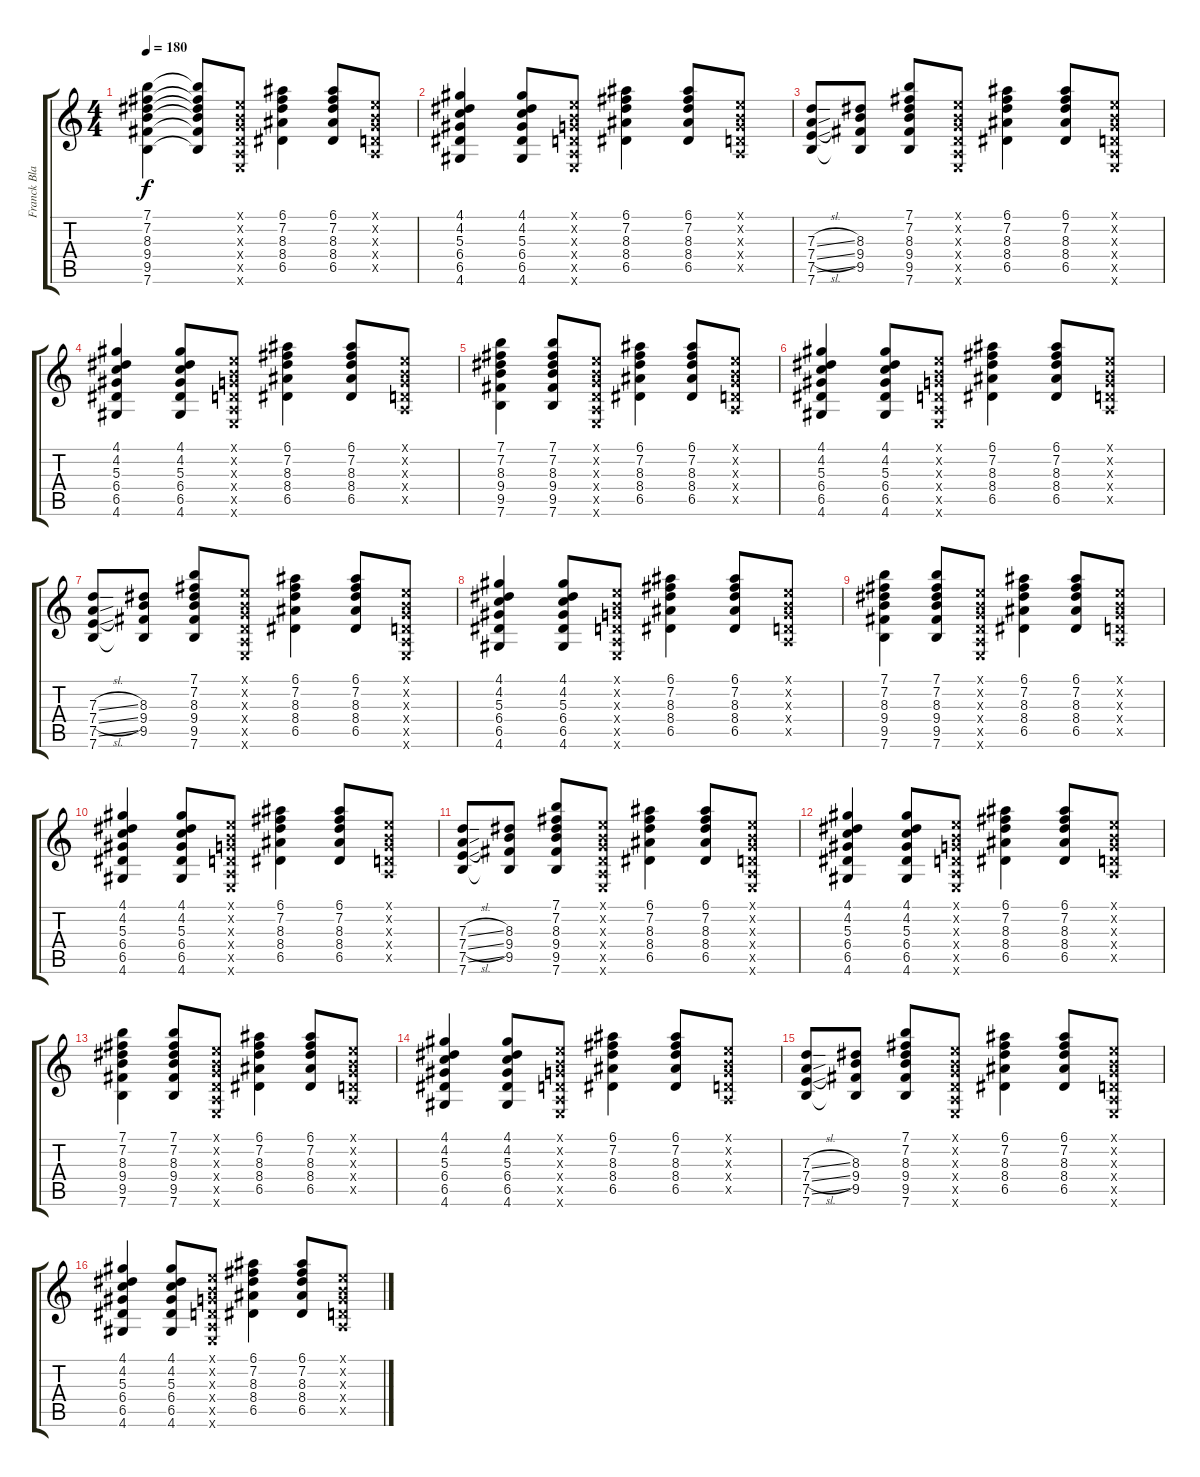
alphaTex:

\track ("Franck Black" "Franck Bla") {instrument electricguitarclean}
\staff {score tabs}
\tuning (E4 B3 G3 D3 A2 E2) {hide}
\ts (4 4)
\tempo 180
\clef g2
\ks c
(7.1 7.2 8.3 9.4 9.5 7.6).4{dy f instrument electricguitarclean} (7.1{t} 7.2{t} 8.3{t} 9.4{t} 9.5{t} 7.6{t}).8 (0.1{x} 0.2{x} 0.3{x} 0.4{x} 0.5{x} 0.6{x}).8 (6.1 7.2 8.3 8.4 6.5).4 (6.1 7.2 8.3 8.4 6.5).8 (0.1{x} 0.2{x} 0.3{x} 0.4{x} 0.5{x}).8 |
(4.1 4.2 5.3 6.4 6.5 4.6).4 (4.1 4.2 5.3 6.4 6.5 4.6).8 (0.1{x} 0.2{x} 0.3{x} 0.4{x} 0.5{x} 0.6{x}).8 (6.1 7.2 8.3 8.4 6.5).4 (6.1 7.2 8.3 8.4 6.5).8 (0.1{x} 0.2{x} 0.3{x} 0.4{x} 0.5{x}).8 |
(7.3{sl} 7.4{sl} 7.5{sl} 7.6).8 (8.3 9.4 9.5 7.6{t}).8 (7.1 7.2 8.3 9.4 9.5 7.6).8 (0.1{x} 0.2{x} 0.3{x} 0.4{x} 0.5{x} 0.6{x}).8 (6.1 7.2 8.3 8.4 6.5).4 (6.1 7.2 8.3 8.4 6.5).8 (0.1{x} 0.2{x} 0.3{x} 0.4{x} 0.5{x} 0.6{x}).8 |
(4.1 4.2 5.3 6.4 6.5 4.6).4 (4.1 4.2 5.3 6.4 6.5 4.6).8 (0.1{x} 0.2{x} 0.3{x} 0.4{x} 0.5{x} 0.6{x}).8 (6.1 7.2 8.3 8.4 6.5).4 (6.1 7.2 8.3 8.4 6.5).8 (0.1{x} 0.2{x} 0.3{x} 0.4{x} 0.5{x}).8 |
(7.1 7.2 8.3 9.4 9.5 7.6).4 (7.1 7.2 8.3 9.4 9.5 7.6).8 (0.1{x} 0.2{x} 0.3{x} 0.4{x} 0.5{x} 0.6{x}).8 (6.1 7.2 8.3 8.4 6.5).4 (6.1 7.2 8.3 8.4 6.5).8 (0.1{x} 0.2{x} 0.3{x} 0.4{x} 0.5{x}).8 |
(4.1 4.2 5.3 6.4 6.5 4.6).4 (4.1 4.2 5.3 6.4 6.5 4.6).8 (0.1{x} 0.2{x} 0.3{x} 0.4{x} 0.5{x} 0.6{x}).8 (6.1 7.2 8.3 8.4 6.5).4 (6.1 7.2 8.3 8.4 6.5).8 (0.1{x} 0.2{x} 0.3{x} 0.4{x} 0.5{x}).8 |
(7.3{sl} 7.4{sl} 7.5{sl} 7.6).8 (8.3 9.4 9.5 7.6{t}).8 (7.1 7.2 8.3 9.4 9.5 7.6).8 (0.1{x} 0.2{x} 0.3{x} 0.4{x} 0.5{x} 0.6{x}).8 (6.1 7.2 8.3 8.4 6.5).4 (6.1 7.2 8.3 8.4 6.5).8 (0.1{x} 0.2{x} 0.3{x} 0.4{x} 0.5{x} 0.6{x}).8 |
(4.1 4.2 5.3 6.4 6.5 4.6).4 (4.1 4.2 5.3 6.4 6.5 4.6).8 (0.1{x} 0.2{x} 0.3{x} 0.4{x} 0.5{x} 0.6{x}).8 (6.1 7.2 8.3 8.4 6.5).4 (6.1 7.2 8.3 8.4 6.5).8 (0.1{x} 0.2{x} 0.3{x} 0.4{x} 0.5{x}).8 |
(7.1 7.2 8.3 9.4 9.5 7.6).4 (7.1 7.2 8.3 9.4 9.5 7.6).8 (0.1{x} 0.2{x} 0.3{x} 0.4{x} 0.5{x} 0.6{x}).8 (6.1 7.2 8.3 8.4 6.5).4 (6.1 7.2 8.3 8.4 6.5).8 (0.1{x} 0.2{x} 0.3{x} 0.4{x} 0.5{x}).8 |
(4.1 4.2 5.3 6.4 6.5 4.6).4 (4.1 4.2 5.3 6.4 6.5 4.6).8 (0.1{x} 0.2{x} 0.3{x} 0.4{x} 0.5{x} 0.6{x}).8 (6.1 7.2 8.3 8.4 6.5).4 (6.1 7.2 8.3 8.4 6.5).8 (0.1{x} 0.2{x} 0.3{x} 0.4{x} 0.5{x}).8 |
(7.3{sl} 7.4{sl} 7.5{sl} 7.6).8 (8.3 9.4 9.5 7.6{t}).8 (7.1 7.2 8.3 9.4 9.5 7.6).8 (0.1{x} 0.2{x} 0.3{x} 0.4{x} 0.5{x} 0.6{x}).8 (6.1 7.2 8.3 8.4 6.5).4 (6.1 7.2 8.3 8.4 6.5).8 (0.1{x} 0.2{x} 0.3{x} 0.4{x} 0.5{x} 0.6{x}).8 |
(4.1 4.2 5.3 6.4 6.5 4.6).4 (4.1 4.2 5.3 6.4 6.5 4.6).8 (0.1{x} 0.2{x} 0.3{x} 0.4{x} 0.5{x} 0.6{x}).8 (6.1 7.2 8.3 8.4 6.5).4 (6.1 7.2 8.3 8.4 6.5).8 (0.1{x} 0.2{x} 0.3{x} 0.4{x} 0.5{x}).8 |
(7.1 7.2 8.3 9.4 9.5 7.6).4 (7.1 7.2 8.3 9.4 9.5 7.6).8 (0.1{x} 0.2{x} 0.3{x} 0.4{x} 0.5{x} 0.6{x}).8 (6.1 7.2 8.3 8.4 6.5).4 (6.1 7.2 8.3 8.4 6.5).8 (0.1{x} 0.2{x} 0.3{x} 0.4{x} 0.5{x}).8 |
(4.1 4.2 5.3 6.4 6.5 4.6).4 (4.1 4.2 5.3 6.4 6.5 4.6).8 (0.1{x} 0.2{x} 0.3{x} 0.4{x} 0.5{x} 0.6{x}).8 (6.1 7.2 8.3 8.4 6.5).4 (6.1 7.2 8.3 8.4 6.5).8 (0.1{x} 0.2{x} 0.3{x} 0.4{x} 0.5{x}).8 |
(7.3{sl} 7.4{sl} 7.5{sl} 7.6).8 (8.3 9.4 9.5 7.6{t}).8 (7.1 7.2 8.3 9.4 9.5 7.6).8 (0.1{x} 0.2{x} 0.3{x} 0.4{x} 0.5{x} 0.6{x}).8 (6.1 7.2 8.3 8.4 6.5).4 (6.1 7.2 8.3 8.4 6.5).8 (0.1{x} 0.2{x} 0.3{x} 0.4{x} 0.5{x} 0.6{x}).8 |
(4.1 4.2 5.3 6.4 6.5 4.6).4 (4.1 4.2 5.3 6.4 6.5 4.6).8 (0.1{x} 0.2{x} 0.3{x} 0.4{x} 0.5{x} 0.6{x}).8 (6.1 7.2 8.3 8.4 6.5).4 (6.1 7.2 8.3 8.4 6.5).8 (0.1{x} 0.2{x} 0.3{x} 0.4{x} 0.5{x}).8
